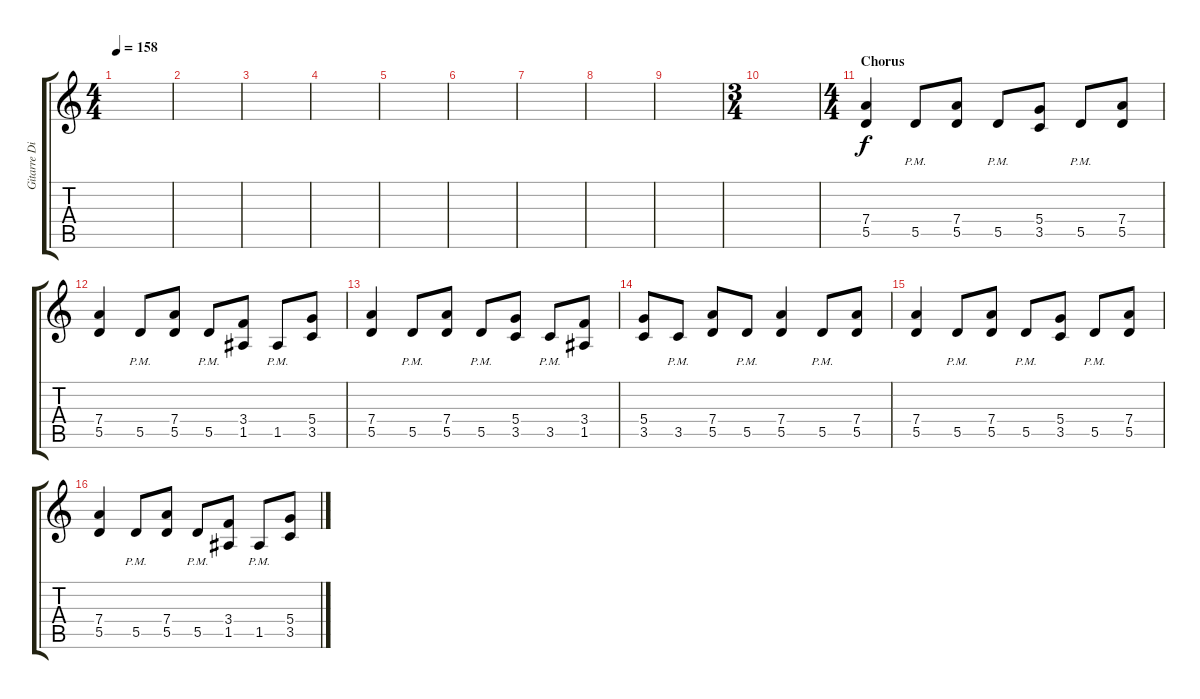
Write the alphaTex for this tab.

\track ("Gitarre Distortion" "Gitarre Di") {instrument distortionguitar}
\staff {score tabs}
\tuning (E4 B3 G3 D3 A2 D2) {hide}
\ts (4 4)
\tempo 158
\clef g2
\ks c
|
|
|
|
|
|
|
|
|
\ts (3 4)
|
\ts (4 4)
\section ("" "Chorus")
(7.4 5.5).4{instrument overdrivenguitar} 5.5{pm}.8 (7.4 5.5).8 5.5{pm}.8 (5.4 3.5).8 5.5{pm}.8 (7.4 5.5).8 |
(7.4 5.5).4 5.5{pm}.8 (7.4 5.5).8 5.5{pm}.8 (3.4 1.5).8 1.5{pm}.8 (5.4 3.5).8 |
(7.4 5.5).4 5.5{pm}.8 (7.4 5.5).8 5.5{pm}.8 (5.4 3.5).8 3.5{pm}.8 (3.4 1.5).8 |
(5.4 3.5).8 3.5{pm}.8 (7.4 5.5).8 5.5{pm}.8 (7.4 5.5).4 5.5{pm}.8 (7.4 5.5).8 |
(7.4 5.5).4 5.5{pm}.8 (7.4 5.5).8 5.5{pm}.8 (5.4 3.5).8 5.5{pm}.8 (7.4 5.5).8 |
(7.4 5.5).4 5.5{pm}.8 (7.4 5.5).8 5.5{pm}.8 (3.4 1.5).8 1.5{pm}.8 (5.4 3.5).8
